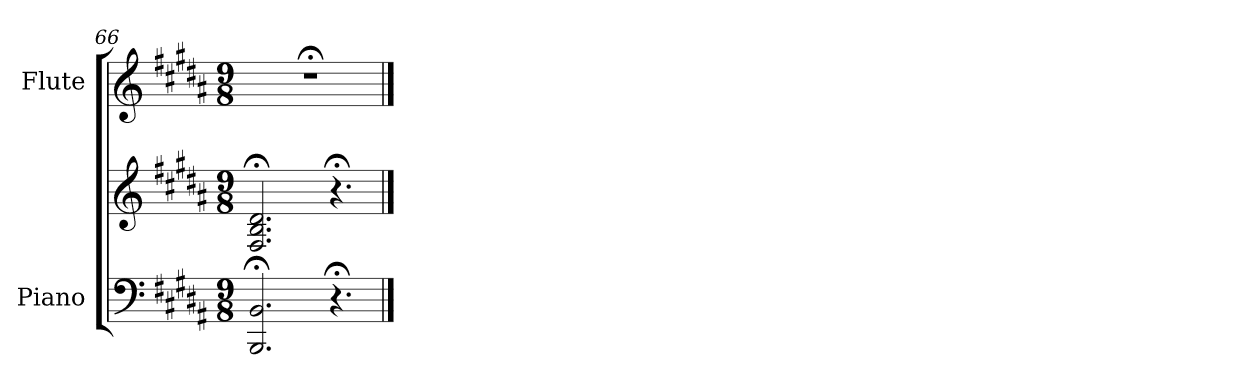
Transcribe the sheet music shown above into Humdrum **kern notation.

**kern	**kern	**kern
*part2	*part2	*part1
*staff3	*staff2	*staff1
*I"Piano	*	*I"Flute
*I'Pno	*	*I'Fl
*clefF4	*clefG2	*clefG2
*k[f#c#g#d#a#]	*k[f#c#g#d#a#]	*k[f#c#g#d#a#]
*M9/8	*M9/8	*M9/8
=66	=66	=66
2.BBB/; 2.BB/;	2.F#/;< 2.B/;< 2.d#/;<	8%9r;<
4.r;	4.r;<	.
==	==	==
*-	*-	*-
